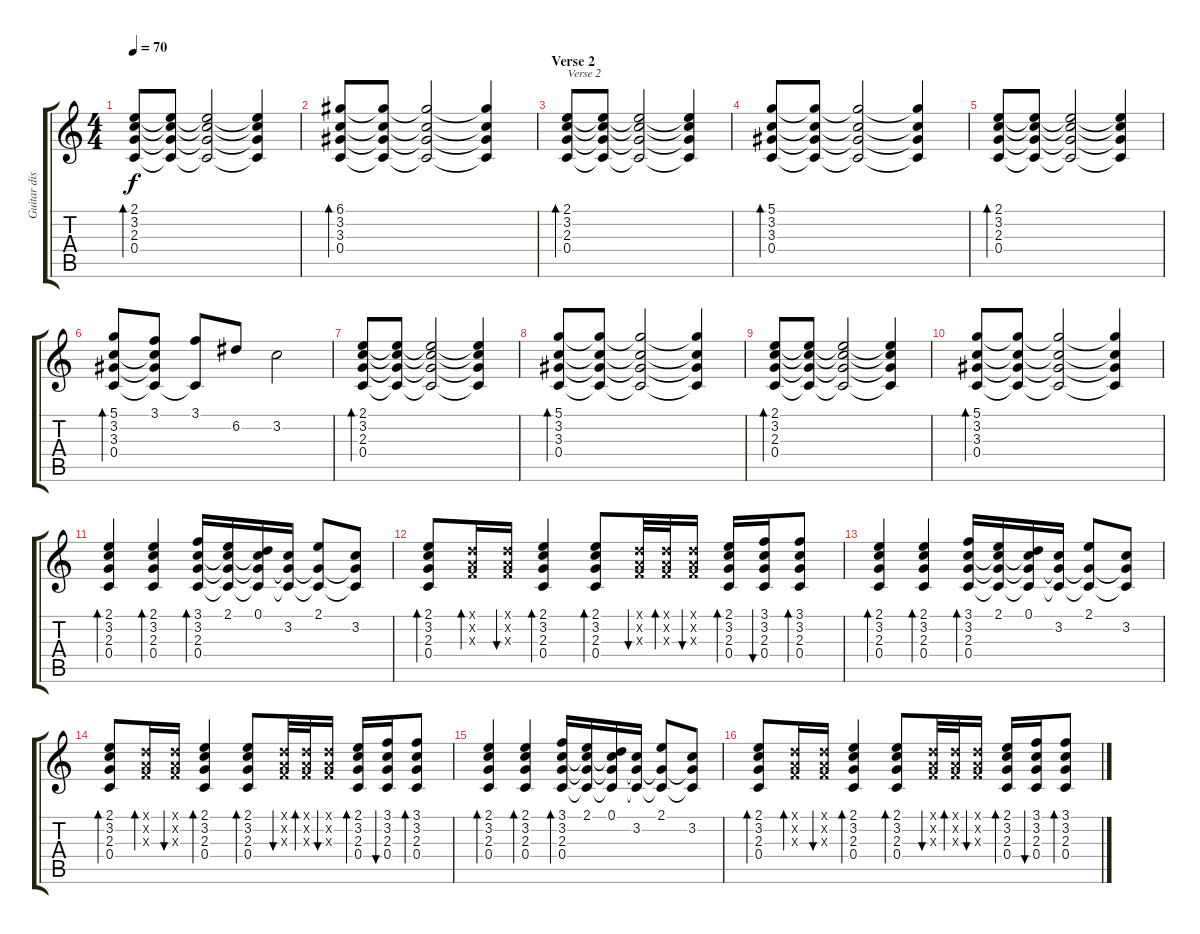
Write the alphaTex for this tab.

\track ("Guitar distortion 2" "Guitar dis") {instrument distortionguitar}
\staff {score tabs}
\tuning (D4 A3 F3 C3 G2 D2) {hide}
\ts (4 4)
\tempo 70
\clef g2
\ks c
(2.1 3.2 2.3 0.4).8{bd 240 dy f} (2.1{t} 3.2{t} 2.3{t} 0.4{t}).8 (2.1{t} 3.2{t} 2.3{t} 0.4{t}).2 (2.1{t} 3.2{t} 2.3{t} 0.4{t}).4 |
(6.1 3.2 3.3 0.4).8{bd 240} (6.1{t} 3.2{t} 3.3{t} 0.4{t}).8 (6.1{t} 3.2{t} 3.3{t} 0.4{t}).2 (6.1{t} 3.2{t} 3.3{t} 0.4{t}).4 |
\section ("" "Verse 2")
(2.1 3.2 2.3 0.4).8{bd 240 txt "Verse 2"} (2.1{t} 3.2{t} 2.3{t} 0.4{t}).8 (2.1{t} 3.2{t} 2.3{t} 0.4{t}).2 (2.1{t} 3.2{t} 2.3{t} 0.4{t}).4 |
(5.1 3.2 3.3 0.4).8{bd 240} (5.1{t} 3.2{t} 3.3{t} 0.4{t}).8 (5.1{t} 3.2{t} 3.3{t} 0.4{t}).2 (5.1{t} 3.2{t} 3.3{t} 0.4{t}).4 |
(2.1 3.2 2.3 0.4).8{bd 240} (2.1{t} 3.2{t} 2.3{t} 0.4{t}).8 (2.1{t} 3.2{t} 2.3{t} 0.4{t}).2 (2.1{t} 3.2{t} 2.3{t} 0.4{t}).4 |
(5.1 3.2 3.3 0.4).8{bd 240} (3.1 3.2{t} 3.3{t} 0.4{t}).8 (3.1 0.4{t}).8 6.2.8 3.2.2 |
(2.1 3.2 2.3 0.4).8{bd 240} (2.1{t} 3.2{t} 2.3{t} 0.4{t}).8 (2.1{t} 3.2{t} 2.3{t} 0.4{t}).2 (2.1{t} 3.2{t} 2.3{t} 0.4{t}).4 |
(5.1 3.2 3.3 0.4).8{bd 240} (5.1{t} 3.2{t} 3.3{t} 0.4{t}).8 (5.1{t} 3.2{t} 3.3{t} 0.4{t}).2 (5.1{t} 3.2{t} 3.3{t} 0.4{t}).4 |
(2.1 3.2 2.3 0.4).8{bd 240} (2.1{t} 3.2{t} 2.3{t} 0.4{t}).8 (2.1{t} 3.2{t} 2.3{t} 0.4{t}).2 (2.1{t} 3.2{t} 2.3{t} 0.4{t}).4 |
(5.1 3.2 3.3 0.4).8{bd 240} (5.1{t} 3.2{t} 3.3{t} 0.4{t}).8 (5.1{t} 3.2{t} 3.3{t} 0.4{t}).2 (5.1{t} 3.2{t} 3.3{t} 0.4{t}).4 |
(2.1 3.2 2.3 0.4).4{bd 60} (2.1 3.2 2.3 0.4).4{bd 60} (3.1 3.2 2.3 0.4).16{bd 60} (2.1 3.2{t} 2.3{t} 0.4{t}).16 (0.1 3.2{t} 2.3{t} 0.4{t}).16 (3.2 2.3{t} 0.4{t}).16 (2.1 2.3{t} 0.4{t}).8 (3.2 2.3{t} 0.4{t}).8 |
(2.1 3.2 2.3 0.4).8{bd 60} (0.1{x} 0.2{x} 0.3{x}).16{bd 60} (0.1{x} 0.2{x} 0.3{x}).16{bu 60} (2.1 3.2 2.3 0.4).4{bd 60} (2.1 3.2 2.3 0.4).8{bd 60} (0.1{x} 0.2{x} 0.3{x}).32{bu 60} (0.1{x} 0.2{x} 0.3{x}).32{bd 60} (0.1{x} 0.2{x} 0.3{x}).16{bu 60} (2.1 3.2 2.3 0.4).16{bd 60} (3.1 3.2 2.3 0.4).16{bu 60} (3.1 3.2 2.3 0.4).8{bd 60} |
(2.1 3.2 2.3 0.4).4{bd 60} (2.1 3.2 2.3 0.4).4{bd 60} (3.1 3.2 2.3 0.4).16{bd 60} (2.1 3.2{t} 2.3{t} 0.4{t}).16 (0.1 3.2{t} 2.3{t} 0.4{t}).16 (3.2 2.3{t} 0.4{t}).16 (2.1 2.3{t} 0.4{t}).8 (3.2 2.3{t} 0.4{t}).8 |
(2.1 3.2 2.3 0.4).8{bd 60} (0.1{x} 0.2{x} 0.3{x}).16{bd 60} (0.1{x} 0.2{x} 0.3{x}).16{bu 60} (2.1 3.2 2.3 0.4).4{bd 60} (2.1 3.2 2.3 0.4).8{bd 60} (0.1{x} 0.2{x} 0.3{x}).32{bu 60} (0.1{x} 0.2{x} 0.3{x}).32{bd 60} (0.1{x} 0.2{x} 0.3{x}).16{bu 60} (2.1 3.2 2.3 0.4).16{bd 60} (3.1 3.2 2.3 0.4).16{bu 60} (3.1 3.2 2.3 0.4).8{bd 60} |
(2.1 3.2 2.3 0.4).4{bd 60} (2.1 3.2 2.3 0.4).4{bd 60} (3.1 3.2 2.3 0.4).16{bd 60} (2.1 3.2{t} 2.3{t} 0.4{t}).16 (0.1 3.2{t} 2.3{t} 0.4{t}).16 (3.2 2.3{t} 0.4{t}).16 (2.1 2.3{t} 0.4{t}).8 (3.2 2.3{t} 0.4{t}).8 |
(2.1 3.2 2.3 0.4).8{bd 60} (0.1{x} 0.2{x} 0.3{x}).16{bd 60} (0.1{x} 0.2{x} 0.3{x}).16{bu 60} (2.1 3.2 2.3 0.4).4{bd 60} (2.1 3.2 2.3 0.4).8{bd 60} (0.1{x} 0.2{x} 0.3{x}).32{bu 60} (0.1{x} 0.2{x} 0.3{x}).32{bd 60} (0.1{x} 0.2{x} 0.3{x}).16{bu 60} (2.1 3.2 2.3 0.4).16{bd 60} (3.1 3.2 2.3 0.4).16{bu 60} (3.1 3.2 2.3 0.4).8{bd 60}
